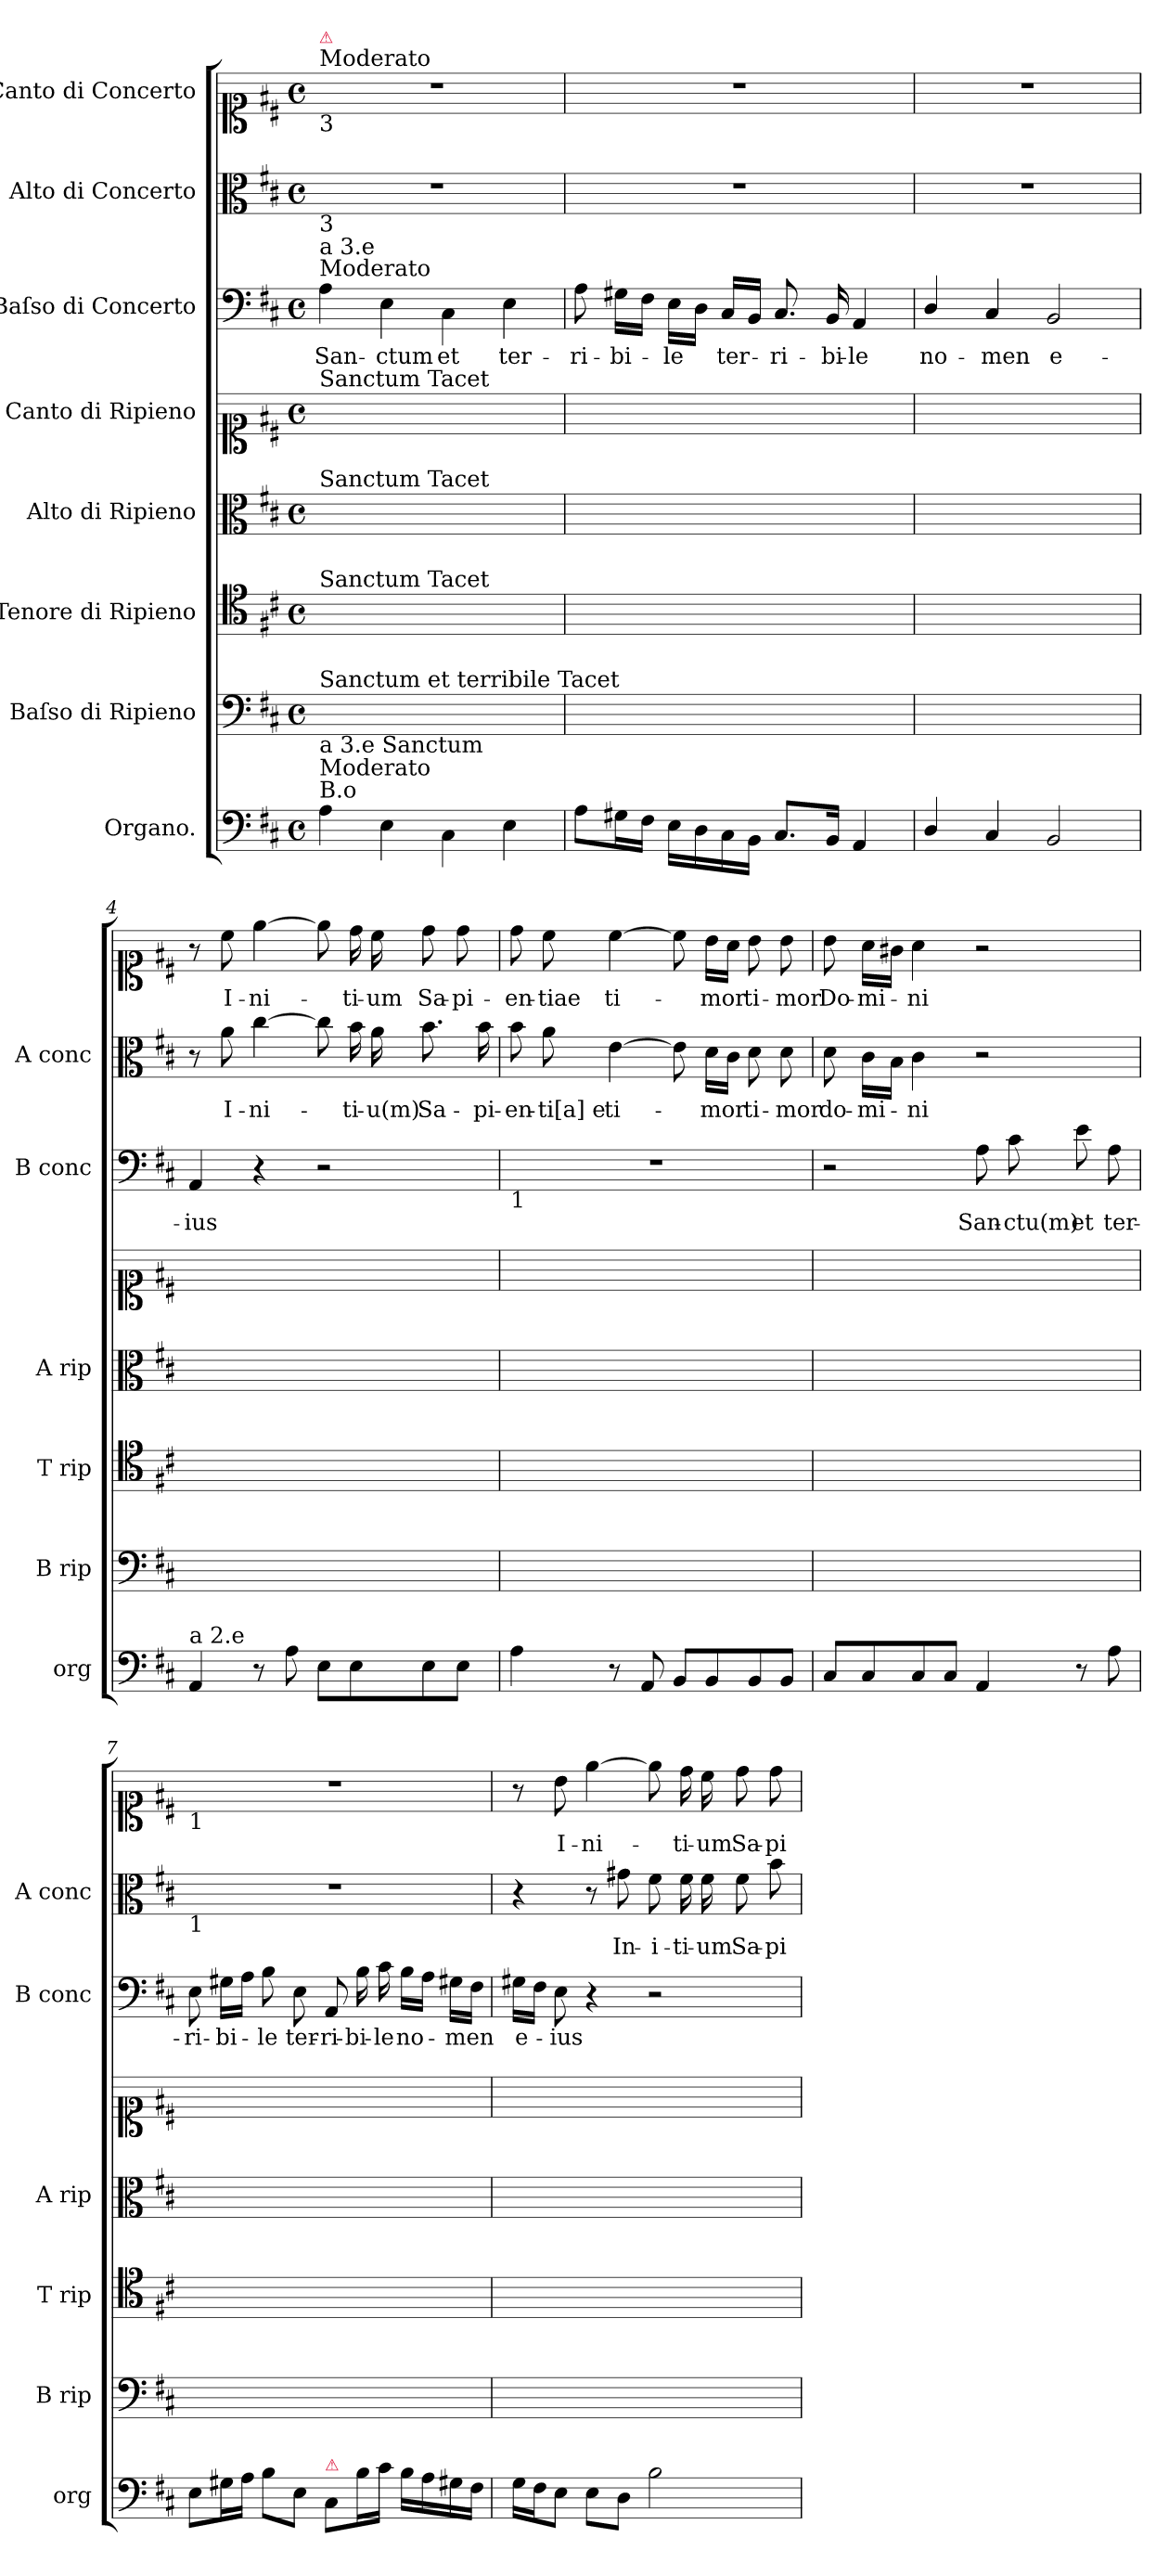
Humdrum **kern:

**kern	**kern	**kern	**kern	**kern	**kern	**text	**kern	**text	**kern	**text
*part8	*part7	*part6	*part5	*part4	*part3	*part3	*part2	*part2	*part1	*part1
*staff8	*staff7	*staff6	*staff5	*staff4	*staff3	*staff3	*staff2	*staff2	*staff1	*staff1
*I"Organo.	*I"Baſso di Ripieno	*I"Tenore di Ripieno	*I"Alto di Ripieno	*I"Canto di Ripieno	*I"Baſso di Concerto	*	*I"Alto di Concerto	*	*I"Canto di Concerto	*
*I'org	*I'B rip	*I'T rip	*I'A rip	*	*I'B conc	*	*I'A conc	*	*	*
*clefF4	*clefF4	*clefC4	*clefC3	*clefC1	*clefF4	*	*clefC3	*	*clefC1	*
*k[f#c#]	*k[f#c#]	*k[f#c#]	*k[f#c#]	*k[f#c#]	*k[f#c#]	*	*k[f#c#]	*	*k[f#c#]	*
*M4/4	*M4/4	*M4/4	*M4/4	*M4/4	*M4/4	*	*M4/4	*	*M4/4	*
*met(c)	*met(c)	*met(c)	*met(c)	*met(c)	*met(c)	*	*met(c)	*	*met(c)	*
=1	=1	=1	=1	=1	=1	=1	=1	=1	=1	=1
!	!	!	!	!	!	!	!	!	!LO:TX:a:t=Moderato	!
!	!	!	!	!	!	!	!	!	!LO:TX:a:color=crimson:t=⚠	!
!	!	!	!	!	!	!	!	!	!LO:TX:b:t=3	!
!	!	!	!	!	!	!	!LO:TX:b:t=3	!	!	!
!	!	!	!	!	!LO:TX:a:t=a 3.e\nModerato	!	!	!	!	!
!	!	!	!	!LO:TX:a:t=Sanctum Tacet	!	!	!	!	!	!
!	!	!	!LO:TX:a:t=Sanctum Tacet	!	!	!	!	!	!	!
!	!	!LO:TX:a:t=Sanctum Tacet	!	!	!	!	!	!	!	!
!	!LO:TX:a:t=Sanctum et terribile Tacet	!	!	!	!	!	!	!	!	!
!LO:TX:a:t=B.o	!	!	!	!	!	!	!	!	!	!
!LO:TX:a:t=Moderato	!	!	!	!	!	!	!	!	!	!
!LO:TX:a:t=a 3.e Sanctum	!	!	!	!	!	!	!	!	!	!
4A\	1ryy	1ryy	1ryy	1ryy	4A\	San-	1r	.	1r	.
4E\	.	.	.	.	4E\	-ctum	.	.	.	.
4C#\	.	.	.	.	4C#\	et	.	.	.	.
4E\	.	.	.	.	4E\	ter-	.	.	.	.
=2	=2	=2	=2	=2	=2	=2	=2	=2	=2	=2
8A\L	1ryy	1ryy	1ryy	1ryy	8A\	-ri-	1r	.	1r	.
16G#X\L	.	.	.	.	16G#X\LL	-bi-	.	.	.	.
16F#\JJ	.	.	.	.	16F#\JJ	.	.	.	.	.
16E\LL	.	.	.	.	16E\LL	-le	.	.	.	.
16D\	.	.	.	.	16D\JJ	.	.	.	.	.
16C#\	.	.	.	.	16C#/LL	ter-	.	.	.	.
16BB\JJ	.	.	.	.	16BB/JJ	.	.	.	.	.
8.C#/L	.	.	.	.	8.C#/	-ri-	.	.	.	.
16BB/Jk	.	.	.	.	16BB/	-bi-	.	.	.	.
4AA/	.	.	.	.	4AA/	-le	.	.	.	.
=3	=3	=3	=3	=3	=3	=3	=3	=3	=3	=3
4D/	1ryy	1ryy	1ryy	1ryy	4D/	no-	1r	.	1r	.
4C#/	.	.	.	.	4C#/	-men	.	.	.	.
2BB/	.	.	.	.	2BB/	e-	.	.	.	.
=4	=4	=4	=4	=4	=4	=4	=4	=4	=4	=4
!LO:TX:a:t=a 2.e	!	!	!	!	!	!	!	!	!	!
4AA/	1ryy	1ryy	1ryy	1ryy	4AA/	-ius	8r	.	8r	.
.	.	.	.	.	.	.	8a\	I-	8cc#\	I-
8r	.	.	.	.	4r	.	[4cc#\	-ni-	[4ee\	-ni-
8A\	.	.	.	.	.	.	.	.	.	.
8E\L	.	.	.	.	2r	.	8cc#\]	.	8ee\]	.
8E\	.	.	.	.	.	.	16b\	-ti-	16dd\	-ti-
.	.	.	.	.	.	.	16a\	-u(m)	16cc#\	-um
8E\	.	.	.	.	.	.	8.b\	Sa-	8dd\	Sa-
8E\J	.	.	.	.	.	.	.	.	8dd\	-pi-
.	.	.	.	.	.	.	16b\	-pi-	.	.
=5	=5	=5	=5	=5	=5	=5	=5	=5	=5	=5
!	!	!	!	!	!LO:TX:b:t=1	!	!	!	!	!
4A\	1ryy	1ryy	1ryy	1ryy	1r	.	8b\	-en-	8dd\	-en-
.	.	.	.	.	.	.	8a\	-ti[a]e	8cc#\	-tiae
8r	.	.	.	.	.	.	[4e\	ti-	[4cc#\	ti-
8AA/	.	.	.	.	.	.	.	.	.	.
8BB/L	.	.	.	.	.	.	8e\]	.	8cc#\]	.
8BB/	.	.	.	.	.	.	16d\LL	-mor	16b\LL	-mor
.	.	.	.	.	.	.	16c#\JJ	.	16a\JJ	.
8BB/	.	.	.	.	.	.	8d\	ti-	8b\	ti-
8BB/J	.	.	.	.	.	.	8d\	-mor	8b\	-mor
=6	=6	=6	=6	=6	=6	=6	=6	=6	=6	=6
8C#/L	1ryy	1ryy	1ryy	1ryy	2r	.	8d\	do-	8b\	Do-
8C#/	.	.	.	.	.	.	16c#\LL	-mi-	16a\LL	-mi-
.	.	.	.	.	.	.	16B\JJ	.	16g#X\JJ	.
8C#/	.	.	.	.	.	.	4c#\	-ni	4a\	-ni
8C#/J	.	.	.	.	.	.	.	.	.	.
4AA/	.	.	.	.	8A\	San-	2r	.	2r	.
.	.	.	.	.	8c#\	-ctu(m)	.	.	.	.
8r	.	.	.	.	8e\	et	.	.	.	.
8A\	.	.	.	.	8A\	ter-	.	.	.	.
=7	=7	=7	=7	=7	=7	=7	=7	=7	=7	=7
!	!	!	!	!	!	!	!	!	!LO:TX:b:t=1	!
!	!	!	!	!	!	!	!LO:TX:b:t=1	!	!	!
8E\L	1ryy	1ryy	1ryy	1ryy	8E\	-ri-	1r	.	1r	.
16G#X\L	.	.	.	.	16G#X\LL	-bi-	.	.	.	.
16A\JJ	.	.	.	.	16A\JJ	.	.	.	.	.
8B\L	.	.	.	.	8B\	-le	.	.	.	.
8E\J	.	.	.	.	8E\	ter-	.	.	.	.
!LO:TX:a:color=crimson:t=⚠	!	!	!	!	!	!	!	!	!	!
8C#/L	.	.	.	.	8AA/	-ri-	.	.	.	.
16B\L	.	.	.	.	16B\	-bi-	.	.	.	.
16c#\JJ	.	.	.	.	16c#\	-le	.	.	.	.
16B\LL	.	.	.	.	16B\LL	no-	.	.	.	.
16A\	.	.	.	.	16A\JJ	.	.	.	.	.
16G#X\	.	.	.	.	16G#X\LL	-men	.	.	.	.
16F#\JJ	.	.	.	.	16F#\JJ	.	.	.	.	.
=8	=8	=8	=8	=8	=8	=8	=8	=8	=8	=8
16G\LL	1ryy	1ryy	1ryy	1ryy	16G#X\LL	e-	4r	.	8r	.
16F#\J	.	.	.	.	16F#\JJ	.	.	.	.	.
8E\J	.	.	.	.	8E\	-ius	.	.	8b\	I-
8E\L	.	.	.	.	4r	.	8r	.	[4ee\	-ni-
8D\J	.	.	.	.	.	.	8g#X\	In-	.	.
2B\	.	.	.	.	2r	.	8f#\	-i-	8ee\]	.
.	.	.	.	.	.	.	16f#\	-ti-	16dd\	-ti-
.	.	.	.	.	.	.	16f#\	-um	16cc#\	-um
.	.	.	.	.	.	.	8f#\	Sa-	8dd\	Sa-
.	.	.	.	.	.	.	8b\	-pi-	8dd\	-pi-
=	=	=	=	=	=	=	=	=	=	=
*-	*-	*-	*-	*-	*-	*-	*-	*-	*-	*-
